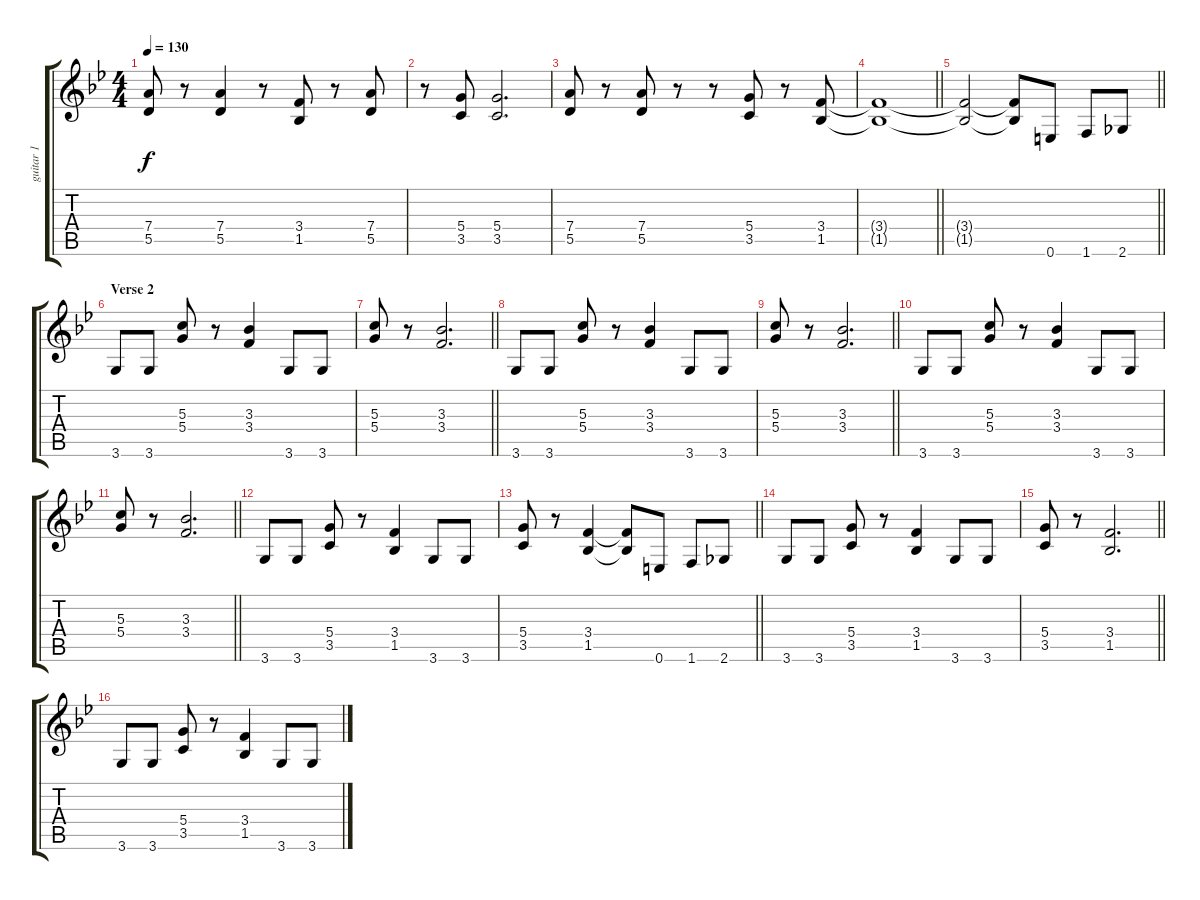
\track ("guitar 1" "guitar 1") {instrument overdrivenguitar}
\staff {score tabs}
\tuning (E4 B3 G3 D3 A2 E2) {hide}
\ts (4 4)
\tempo 130
\clef g2
\ks bb
(7.4 5.5).8{dy f} r.8 (7.4 5.5).4 r.8 (3.4 1.5).8 r.8 (7.4 5.5).8 |
r.8 (5.4 3.5).8 (5.4 3.5).2{d} |
(7.4 5.5).8 r.8 (7.4 5.5).8 r.8 r.8 (5.4 3.5).8 r.8 (3.4 1.5).8 |
\barLineRight lightlight
(3.4{t} 1.5{t}).1 |
\barLineRight lightlight
(3.4{t} 1.5{t}).2 (3.4{t} 1.5{t}).8 0.6.8 1.6.8 2.6.8 |
\section ("" "Verse 2")
3.6.8 3.6.8 (5.3 5.4).8 r.8 (3.3 3.4).4 3.6.8 3.6.8 |
\barLineRight lightlight
(5.3 5.4).8 r.8 (3.3 3.4).2{d} |
3.6.8 3.6.8 (5.3 5.4).8 r.8 (3.3 3.4).4 3.6.8 3.6.8 |
\barLineRight lightlight
(5.3 5.4).8 r.8 (3.3 3.4).2{d} |
3.6.8 3.6.8 (5.3 5.4).8 r.8 (3.3 3.4).4 3.6.8 3.6.8 |
\barLineRight lightlight
(5.3 5.4).8 r.8 (3.3 3.4).2{d} |
3.6.8 3.6.8 (5.4 3.5).8 r.8 (3.4 1.5).4 3.6.8 3.6.8 |
\barLineRight lightlight
(5.4 3.5).8 r.8 (3.4 1.5).4 (3.4{t} 1.5{t}).8 0.6.8 1.6.8 2.6.8 |
3.6.8 3.6.8 (5.4 3.5).8 r.8 (3.4 1.5).4 3.6.8 3.6.8 |
\barLineRight lightlight
(5.4 3.5).8 r.8 (3.4 1.5).2{d} |
3.6.8 3.6.8 (5.4 3.5).8 r.8 (3.4 1.5).4 3.6.8 3.6.8
